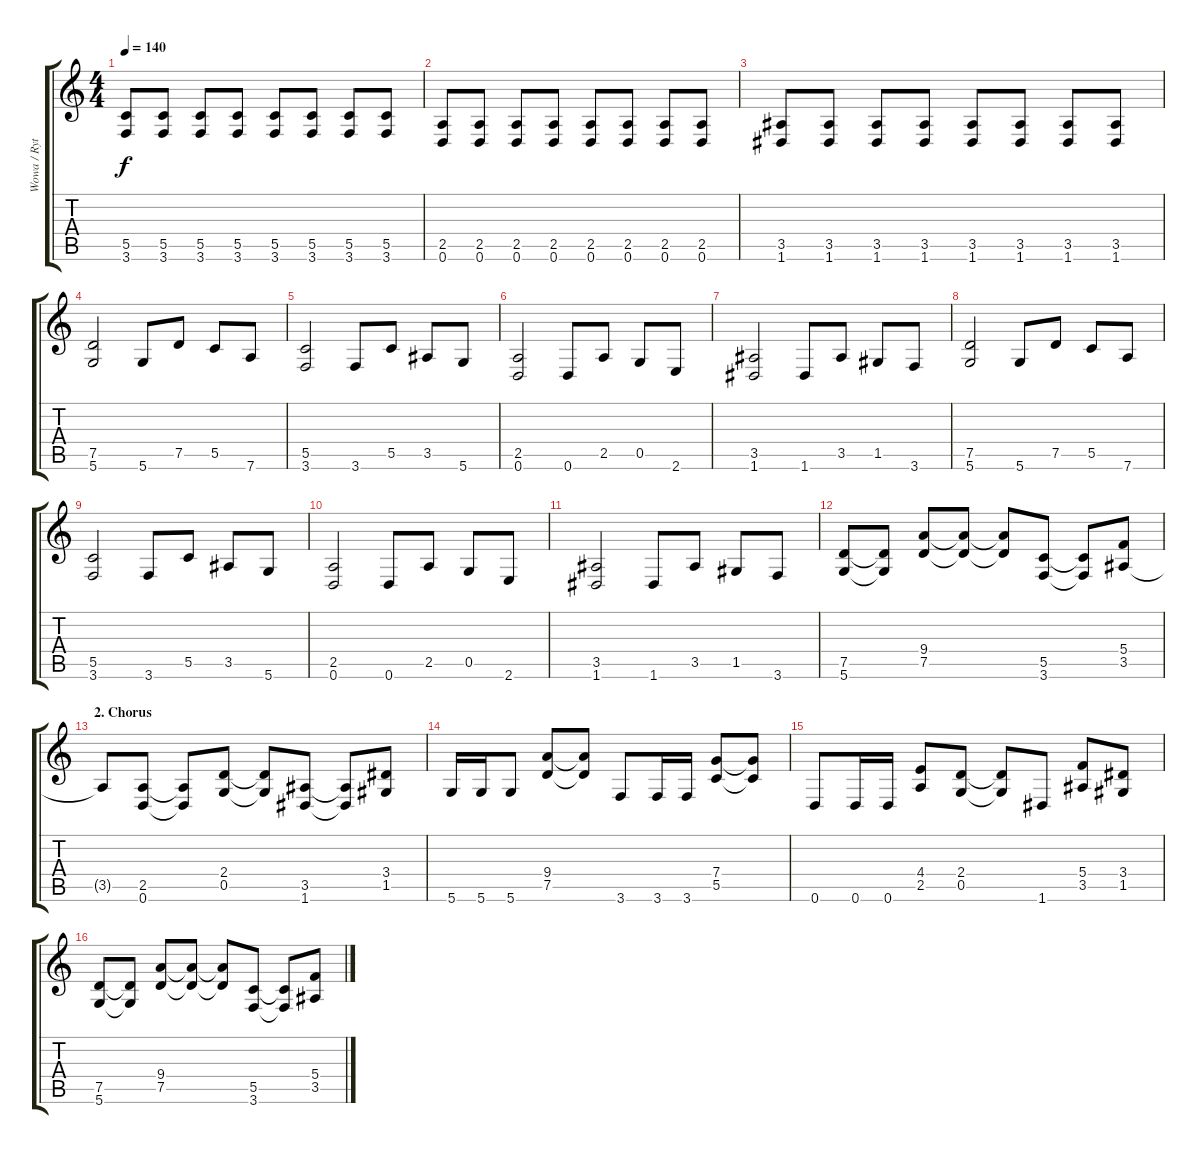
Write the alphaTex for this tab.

\track ("Wowa / Rythm Guitar" "Wowa / Ryt") {instrument distortionguitar}
\staff {score tabs}
\tuning (D4 A3 F3 C3 G2 D2) {hide}
\ts (4 4)
\tempo 140
\clef g2
\ks c
(5.5 3.6).8{dy f} (5.5 3.6).8 (5.5 3.6).8 (5.5 3.6).8 (5.5 3.6).8 (5.5 3.6).8 (5.5 3.6).8 (5.5 3.6).8 |
(2.5 0.6).8 (2.5 0.6).8 (2.5 0.6).8 (2.5 0.6).8 (2.5 0.6).8 (2.5 0.6).8 (2.5 0.6).8 (2.5 0.6).8 |
(3.5 1.6).8 (3.5 1.6).8 (3.5 1.6).8 (3.5 1.6).8 (3.5 1.6).8 (3.5 1.6).8 (3.5 1.6).8 (3.5 1.6).8 |
(7.5 5.6).2{volume 14 balance 8} 5.6.8 7.5.8 5.5.8 7.6.8 |
(5.5 3.6).2 3.6.8 5.5.8 3.5.8 5.6.8 |
(2.5 0.6).2 0.6.8 2.5.8 0.5.8 2.6.8 |
(3.5 1.6).2 1.6.8 3.5.8 1.5.8 3.6.8 |
(7.5 5.6).2{balance 8} 5.6.8 7.5.8 5.5.8 7.6.8 |
(5.5 3.6).2 3.6.8 5.5.8 3.5.8 5.6.8 |
(2.5 0.6).2 0.6.8 2.5.8 0.5.8 2.6.8 |
(3.5 1.6).2 1.6.8 3.5.8 1.5.8 3.6.8 |
(7.5 5.6).8{volume 12 balance 14} (7.5{t} 5.6{t}).8 (9.4 7.5).8 (9.4{t} 7.5{t}).8 (9.4{t} 7.5{t}).8 (5.5 3.6).8 (5.5{t} 3.6{t}).8 (5.4 3.5).8 |
\section ("" "2. Chorus")
3.5{t}.8 (2.5 0.6).8 (2.5{t} 0.6{t}).8 (2.4 0.5).8 (2.4{t} 0.5{t}).8 (3.5 1.6).8 (3.5{t} 1.6{t}).8 (3.4 1.5).8 |
5.6.16 5.6.16 5.6.8 (9.4 7.5).8 (9.4{t} 7.5{t}).8 3.6.8 3.6.16 3.6.16 (7.4 5.5).8 (7.4{t} 5.5{t}).8 |
0.6.8 0.6.16 0.6.16 (4.4 2.5).8 (2.4 0.5).8 (2.4{t} 0.5{t}).8 1.6.8 (5.4 3.5).8 (3.4 1.5).8 |
(7.5 5.6).8 (7.5{t} 5.6{t}).8 (9.4 7.5).8 (9.4{t} 7.5{t}).8 (9.4{t} 7.5{t}).8 (5.5 3.6).8 (5.5{t} 3.6{t}).8 (5.4 3.5).8
